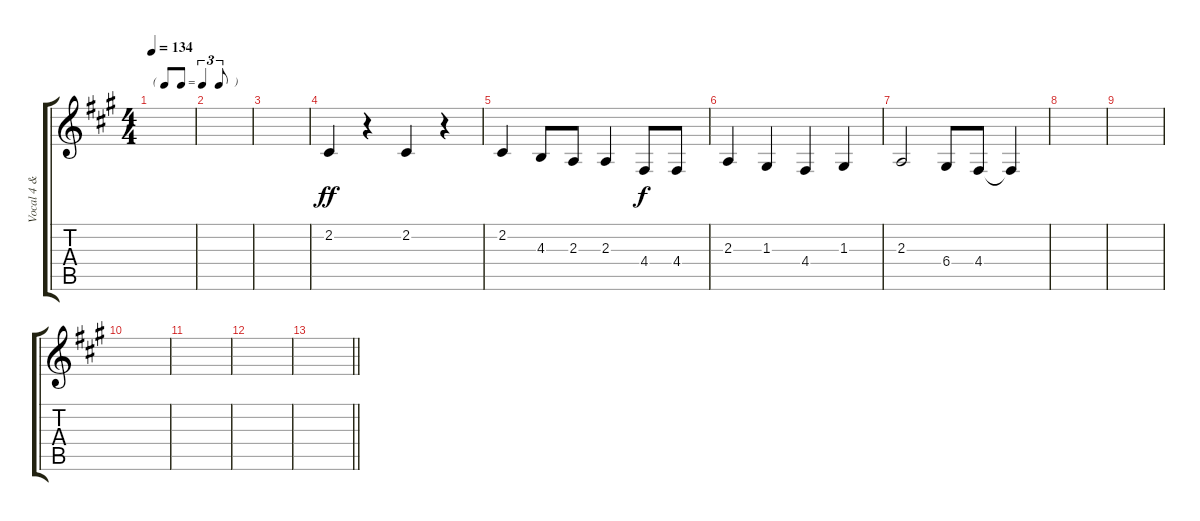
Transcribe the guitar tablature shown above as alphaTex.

\track ("Vocal 4 & Guitar 3" "Vocal 4 & ") {instrument tenorsax}
\staff {score tabs}
\tuning (E4 B3 G3 D3 A2 E2) {hide}
\ts (4 4)
\tf triplet8th
\tempo 134
\clef g2
\ks f#minor
|
|
|
2.2.4{dy ff} r.4 2.2.4 r.4 |
2.2.4 4.3.8 2.3.8 2.3.4 4.4.8{dy f} 4.4.8 |
2.3.4 1.3.4 4.4.4 1.3.4 |
2.3.2 6.4.8 4.4.8 4.4{t}.4 |
|
|
|
|
|
\barLineRight lightlight
